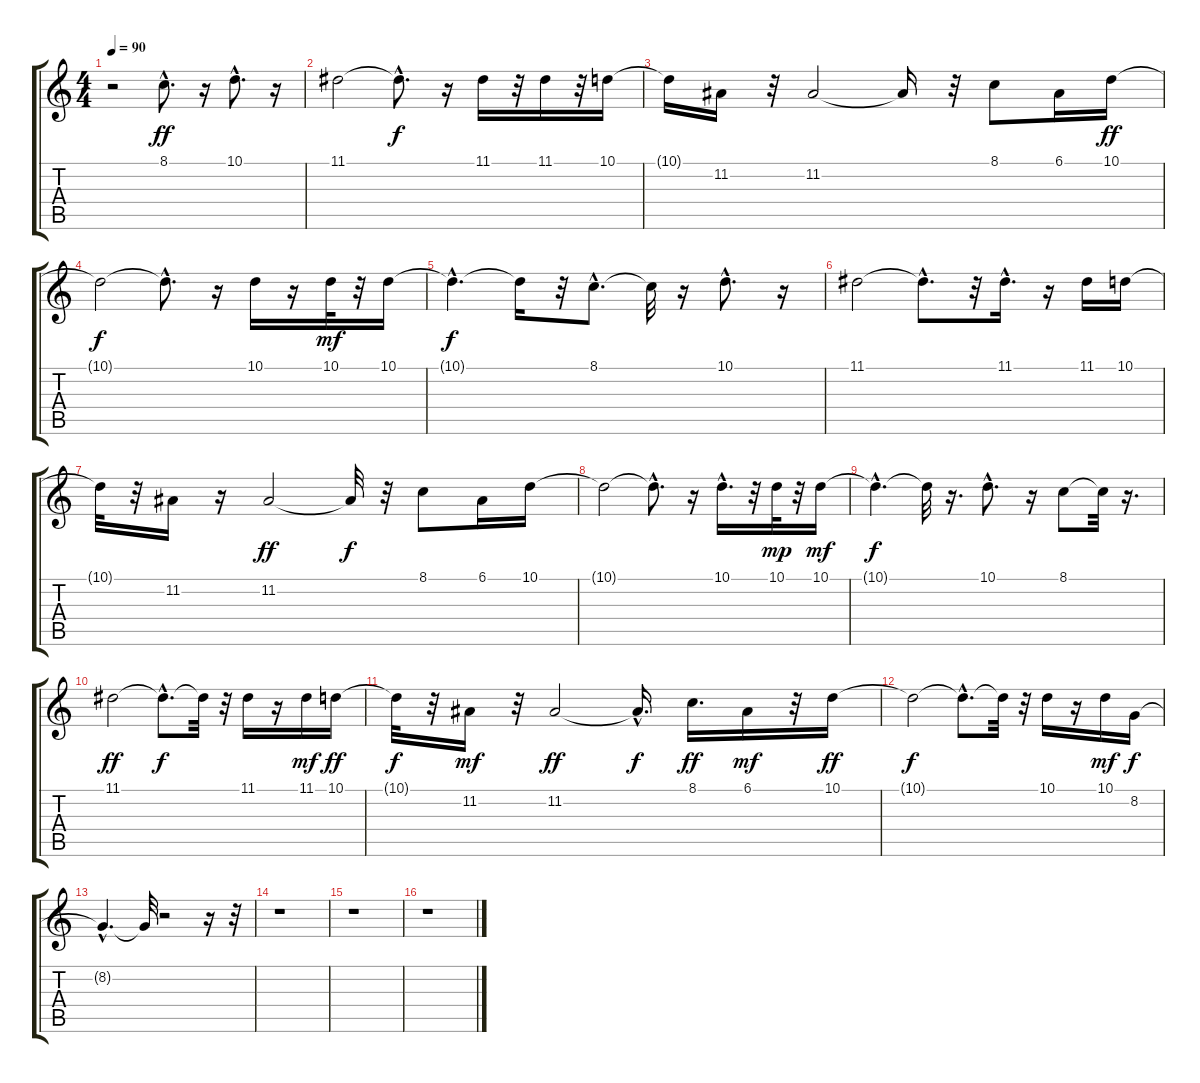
\track "" {instrument celesta}
\staff {score tabs}
\tuning (E4 B3 G3 D3 A2 E2) {hide}
\ts (4 4)
\tempo 90
\clef g2
\ks c
r.2{dy ff} 8.1{hac}.8{d} r.16 10.1{hac}.8{d} r.16 |
11.1.2 11.1{hac t}.8{d dy f} r.16 11.1.16 r.32 11.1.16 r.32 10.1.16 |
10.1{t}.16 11.2.16 r.32 11.2.2 11.2{t}.16 r.32 8.1.8 6.1.16 10.1.16{dy ff} |
10.1{t}.2{dy f} 10.1{hac t}.8{d} r.16 10.1.16 r.16 10.1.32{dy mf} r.32 10.1.16 |
10.1{hac t}.4{d dy f} 10.1{t}.16 r.32 8.1{hac}.8{d} 8.1{t}.32 r.16 10.1{hac}.8{d} r.16 |
11.1.2 11.1{hac t}.8{d} r.32 11.1{hac}.16{d} r.16 11.1.16 10.1.16 |
10.1{t}.32 r.32 11.2.16 r.16 11.2.2{dy ff} 11.2{t}.32{dy f} r.32 8.1.8 6.1.16 10.1.16 |
10.1{t}.2 10.1{hac t}.8{d} r.16 10.1{hac}.16{d} r.32 10.1.32{dy mp} r.32 10.1.16{dy mf} |
10.1{hac t}.4{d dy f} 10.1{t}.32 r.16{d} 10.1{hac}.8{d} r.16 8.1.8 8.1{t}.32 r.16{d} |
11.1.2{dy ff} 11.1{hac t}.8{d dy f} 11.1{t}.32 r.32 11.1.16 r.16 11.1.16{dy mf} 10.1.16{dy ff} |
10.1{t}.32{dy f} r.32 11.2.16{dy mf} r.32 11.2.2{dy ff} 11.2{hac t}.16{d dy f} 8.1.16{d dy ff} 6.1.16{dy mf} r.32 10.1.16{dy ff} |
10.1{t}.2{dy f} 10.1{hac t}.8{d} 10.1{t}.32 r.32 10.1.16 r.16 10.1.16{dy mf} 8.2.16{dy f} |
8.2{hac t}.4{d} 8.2{t}.32 r.2 r.16 r.32 |
r.1 |
r.1 |
r.1
